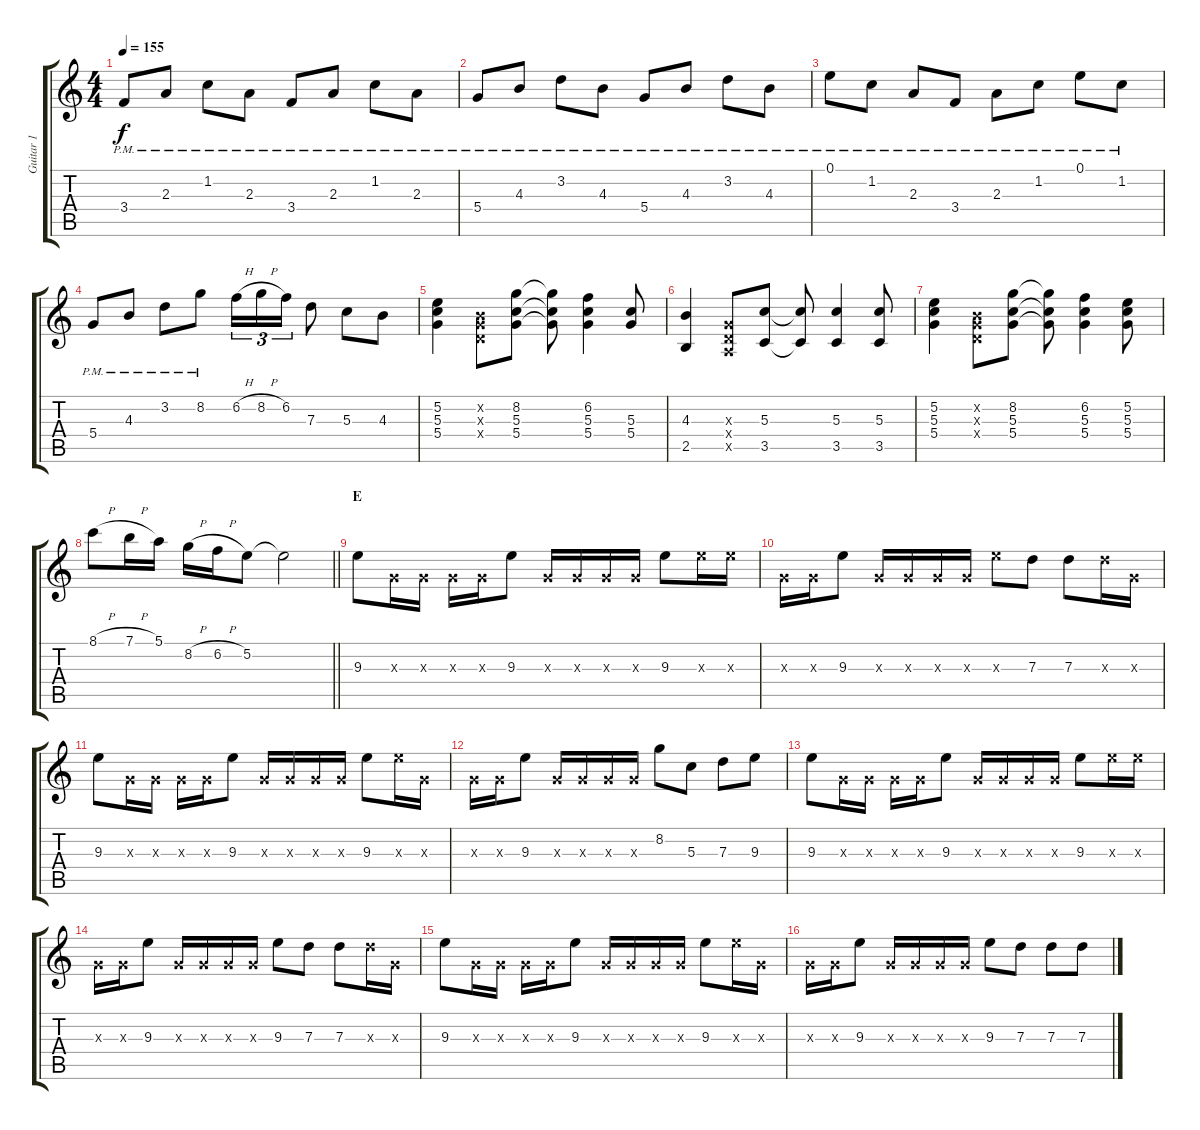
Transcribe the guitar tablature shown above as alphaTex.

\track ("Guitar 1" "Guitar 1") {instrument distortionguitar}
\staff {score tabs}
\tuning (E4 B3 G3 D3 A2 E2) {hide}
\ts (4 4)
\tempo 155
\clef g2
\ks c
3.4{pm}.8{dy f} 2.3{pm}.8 1.2{pm}.8 2.3{pm}.8 3.4{pm}.8 2.3{pm}.8 1.2{pm}.8 2.3{pm}.8 |
5.4{pm}.8 4.3{pm}.8 3.2{pm}.8 4.3{pm}.8 5.4{pm}.8 4.3{pm}.8 3.2{pm}.8 4.3{pm}.8 |
0.1{pm}.8 1.2{pm}.8 2.3{pm}.8 3.4{pm}.8 2.3{pm}.8 1.2{pm}.8 0.1{pm}.8 1.2{pm}.8 |
5.4{pm}.8 4.3{pm}.8 3.2{pm}.8 8.2{pm}.8 6.2{h}.16{tu (3 2)} 8.2{h}.16{tu (3 2)} 6.2.16{tu (3 2)} 7.3.8 5.3.8 4.3.8 |
(5.2 5.3 5.4).4 (0.2{x} 0.3{x} 0.4{x}).8 (8.2 5.3 5.4).8 (8.2{t} 5.3{t} 5.4{t}).8 (6.2 5.3 5.4).4 (5.3 5.4).8 |
(4.3 2.5).4 (0.3{x} 0.4{x} 0.5{x}).8 (5.3 3.5).8 (5.3{t} 3.5{t}).8 (5.3 3.5).4 (5.3 3.5).8 |
(5.2 5.3 5.4).4 (0.2{x} 0.3{x} 0.4{x}).8 (8.2 5.3 5.4).8 (8.2{t} 5.3{t} 5.4{t}).8 (6.2 5.3 5.4).4 (5.2 5.3 5.4).8 |
\barLineRight lightlight
8.1{h}.8 7.1{h}.16 5.1.16 8.2{h}.16 6.2{h}.16 5.2.8 5.2{t}.2 |
\section ("" "E")
9.3.8 0.3{x}.16 0.3{x}.16 0.3{x}.16 0.3{x}.16 9.3.8 0.3{x}.16 0.3{x}.16 0.3{x}.16 0.3{x}.16 9.3.8 9.3{x}.16 9.3{x}.16 |
0.3{x}.16 0.3{x}.16 9.3.8 0.3{x}.16 0.3{x}.16 0.3{x}.16 0.3{x}.16 9.3{x}.8 7.3.8 7.3.8 7.3{x}.16 0.3{x}.16 |
9.3.8 0.3{x}.16 0.3{x}.16 0.3{x}.16 0.3{x}.16 9.3.8 0.3{x}.16 0.3{x}.16 0.3{x}.16 0.3{x}.16 9.3.8 9.3{x}.16 0.3{x}.16 |
0.3{x}.16 0.3{x}.16 9.3.8 0.3{x}.16 0.3{x}.16 0.3{x}.16 0.3{x}.16 8.2.8 5.3.8 7.3.8 9.3.8 |
9.3.8 0.3{x}.16 0.3{x}.16 0.3{x}.16 0.3{x}.16 9.3.8 0.3{x}.16 0.3{x}.16 0.3{x}.16 0.3{x}.16 9.3.8 9.3{x}.16 9.3{x}.16 |
0.3{x}.16 0.3{x}.16 9.3.8 0.3{x}.16 0.3{x}.16 0.3{x}.16 0.3{x}.16 9.3.8 7.3.8 7.3.8 7.3{x}.16 0.3{x}.16 |
9.3.8 0.3{x}.16 0.3{x}.16 0.3{x}.16 0.3{x}.16 9.3.8 0.3{x}.16 0.3{x}.16 0.3{x}.16 0.3{x}.16 9.3.8 9.3{x}.16 0.3{x}.16 |
0.3{x}.16 0.3{x}.16 9.3.8 0.3{x}.16 0.3{x}.16 0.3{x}.16 0.3{x}.16 9.3.8 7.3.8 7.3.8 7.3.8
